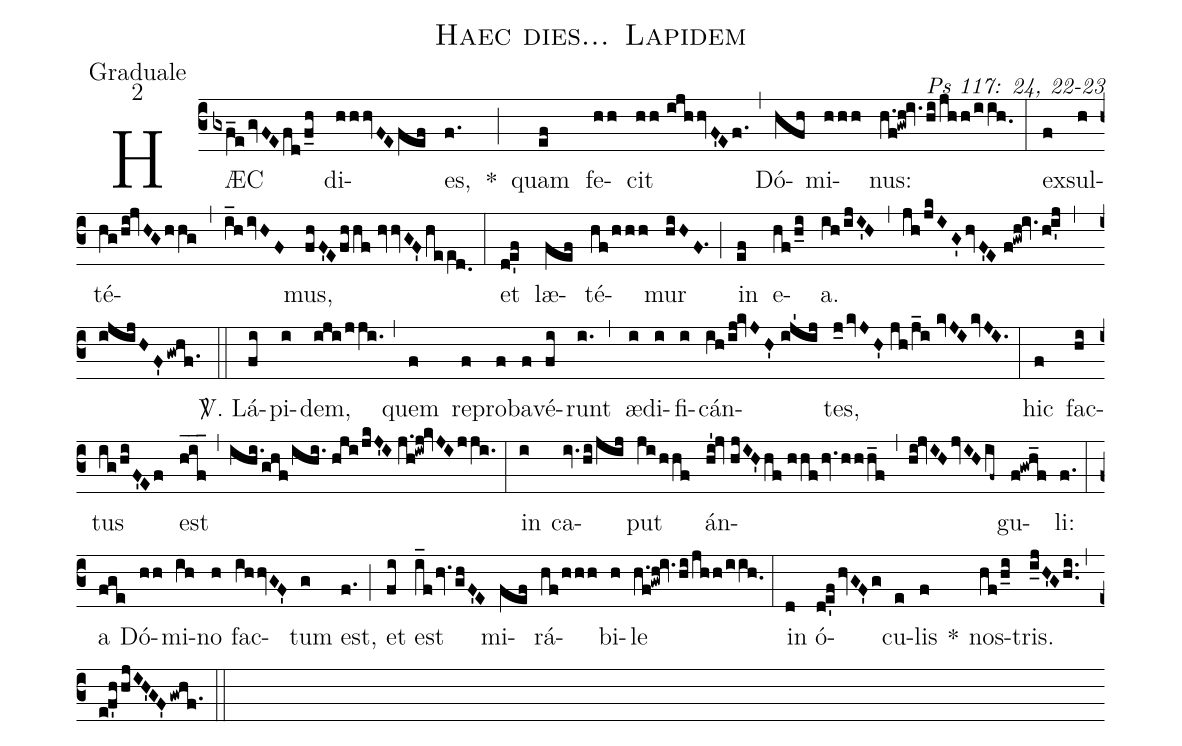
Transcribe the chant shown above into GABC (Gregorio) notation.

name: Haec dies... Lapidem;
office-part: Graduale;
mode: 2;
commentary: Ps 117: 24, 22-23;
%%
(c3) HÆC(gxf_egvFEfd/f_h) di(hhhvFEfef)es,(f.) *(;) quam(ef) fe(hh)cit(hh//ijhhvF'Ef.) (,) Dó(hfh)mi(hhh)nus:(h.f!gwh!iv.hi/jhh/iih.0) (:)
ex(f)sul(h)té(hg/hi!jvHGhhg)(,)(i_hivHF)mus,(fhF'Efhhf//hvvGF'/!hee[ll:1]d.0) (:)
et(de'f) læ(fef)té(hf/hhh)mur(hiHF.1) (;) in(ef) e(hf/h_i)a.(ih/ijI'H) (,) (jh/jkIG'hvF'E//f!gwh!iv.hi'j) (,) (ijijHF'gwhf.1) (::)
<sp>V/</sp>. Lá(fi)pi(i)dem,(iji/jji.) (,) quem(f) re(f)pro(f)ba(f)vé(fi)runt(i.) (,) æ(i)di(i)fi(i)cán(ih/ij!kvJH'//ij'1ij)tes,(j_0kvJH'//jh/j_i//kvJIkvJI.) (:)
hic(f) fac(hi)tus(ig/hiF'Ef) est(h_i_f_) (,) (ihi./[-0.5]ghf/ihi.//hji/jkJ'I//j.h!iwj!kvJIjji.) (:)
in(i) ca(iv.hi/jij)put(jihhf) án(hi'!jv//hjIH'hf//hhfhv.hhh_f)(,)(hi!jvIHjvIHif~)gu(f!gwh_f)li:(f.) (:)
a(fge) Dó(hh)mi(ih)no(h) fac(ihhvGF')tum(g) est,(f.) (;) et(fi) est(i_fhv.ghF'E) mi(fef)rá(hf/hhh)bi(h)le(h.f!gwh!iv.hi/jhh/iih.0) (:)
in(d) ó(de'fhvGF'g)cu(e)lis(f) *()
nos(hf/h_i)tris.(i_jH'Ghi..) (,) (ef'hhjIH'GF'gwhf.1) (::)
